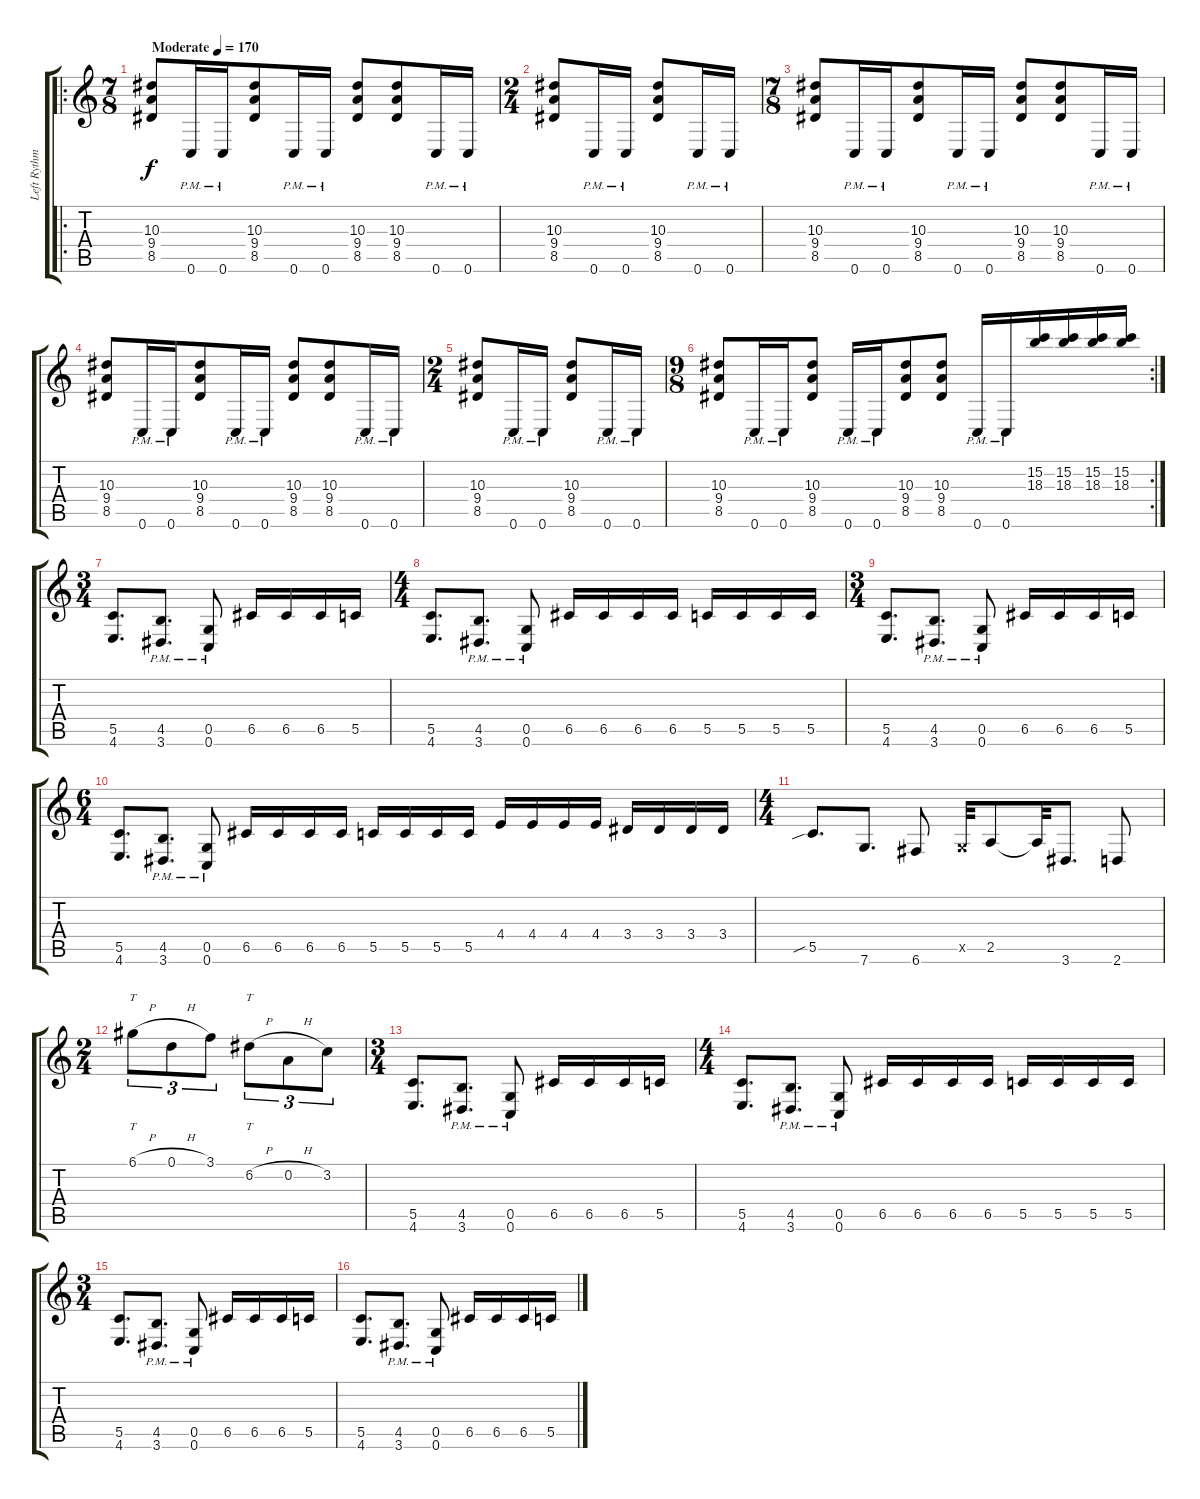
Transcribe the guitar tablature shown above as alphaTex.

\track ("Left Rythm Guitar" "Left Rythm") {instrument distortionguitar}
\staff {score tabs}
\tuning (D4 A3 F3 C3 G2 C2) {hide}
\ro
\ts (7 8)
\tempo (170 "Moderate")
\clef g2
\ks c
(10.3 9.4 8.5).8{dy f instrument distortionguitar} 0.6{pm}.16 0.6{pm}.16 (10.3 9.4 8.5).8 0.6{pm}.16 0.6{pm}.16 (10.3 9.4 8.5).8 (10.3 9.4 8.5).8 0.6{pm}.16 0.6{pm}.16 |
\ts (2 4)
(10.3 9.4 8.5).8 0.6{pm}.16 0.6{pm}.16 (10.3 9.4 8.5).8 0.6{pm}.16 0.6{pm}.16 |
\ts (7 8)
(10.3 9.4 8.5).8 0.6{pm}.16 0.6{pm}.16 (10.3 9.4 8.5).8 0.6{pm}.16 0.6{pm}.16 (10.3 9.4 8.5).8 (10.3 9.4 8.5).8 0.6{pm}.16 0.6{pm}.16 |
(10.3 9.4 8.5).8 0.6{pm}.16 0.6{pm}.16 (10.3 9.4 8.5).8 0.6{pm}.16 0.6{pm}.16 (10.3 9.4 8.5).8 (10.3 9.4 8.5).8 0.6{pm}.16 0.6{pm}.16 |
\ts (2 4)
(10.3 9.4 8.5).8 0.6{pm}.16 0.6{pm}.16 (10.3 9.4 8.5).8 0.6{pm}.16 0.6{pm}.16 |
\rc 2
\ts (9 8)
(10.3 9.4 8.5).8 0.6{pm}.16 0.6{pm}.16 (10.3 9.4 8.5).8 0.6{pm}.16 0.6{pm}.16 (10.3 9.4 8.5).8 (10.3 9.4 8.5).8 0.6{pm}.16 0.6{pm}.16 (15.2 18.3).16 (15.2 18.3).16 (15.2 18.3).16 (15.2 18.3).16 |
\ts (3 4)
(5.5 4.6).8{d} (4.5{pm} 3.6{pm}).8{d} (0.5{pm} 0.6{pm}).8 6.5.16 6.5.16 6.5.16 5.5.16 |
\ts (4 4)
(5.5 4.6).8{d} (4.5{pm} 3.6{pm}).8{d} (0.5{pm} 0.6{pm}).8 6.5.16 6.5.16 6.5.16 6.5.16 5.5.16 5.5.16 5.5.16 5.5.16 |
\ts (3 4)
(5.5 4.6).8{d} (4.5{pm} 3.6{pm}).8{d} (0.5{pm} 0.6{pm}).8 6.5.16 6.5.16 6.5.16 5.5.16 |
\ts (6 4)
(5.5 4.6).8{d} (4.5{pm} 3.6{pm}).8{d} (0.5{pm} 0.6{pm}).8 6.5.16 6.5.16 6.5.16 6.5.16 5.5.16 5.5.16 5.5.16 5.5.16 4.4.16 4.4.16 4.4.16 4.4.16 3.4.16 3.4.16 3.4.16 3.4.16 |
\ts (4 4)
5.5{sib}.8{d} 7.6.8{d} 6.6.8 0.5{x}.32 2.5.8 2.5{t}.32 3.6.8{d} 2.6.8 |
\ts (2 4)
6.1{h}.8{tt tu (3 2)} 0.1{h}.8{tu (3 2)} 3.1.8{tu (3 2)} 6.2{h}.8{tt tu (3 2)} 0.2{h}.8{tu (3 2)} 3.2.8{tu (3 2)} |
\ts (3 4)
(5.5 4.6).8{d} (4.5{pm} 3.6{pm}).8{d} (0.5{pm} 0.6{pm}).8 6.5.16 6.5.16 6.5.16 5.5.16 |
\ts (4 4)
(5.5 4.6).8{d} (4.5{pm} 3.6{pm}).8{d} (0.5{pm} 0.6{pm}).8 6.5.16 6.5.16 6.5.16 6.5.16 5.5.16 5.5.16 5.5.16 5.5.16 |
\ts (3 4)
(5.5 4.6).8{d} (4.5{pm} 3.6{pm}).8{d} (0.5{pm} 0.6{pm}).8 6.5.16 6.5.16 6.5.16 5.5.16 |
(5.5 4.6).8{d} (4.5{pm} 3.6{pm}).8{d} (0.5{pm} 0.6{pm}).8 6.5.16 6.5.16 6.5.16 5.5.16
